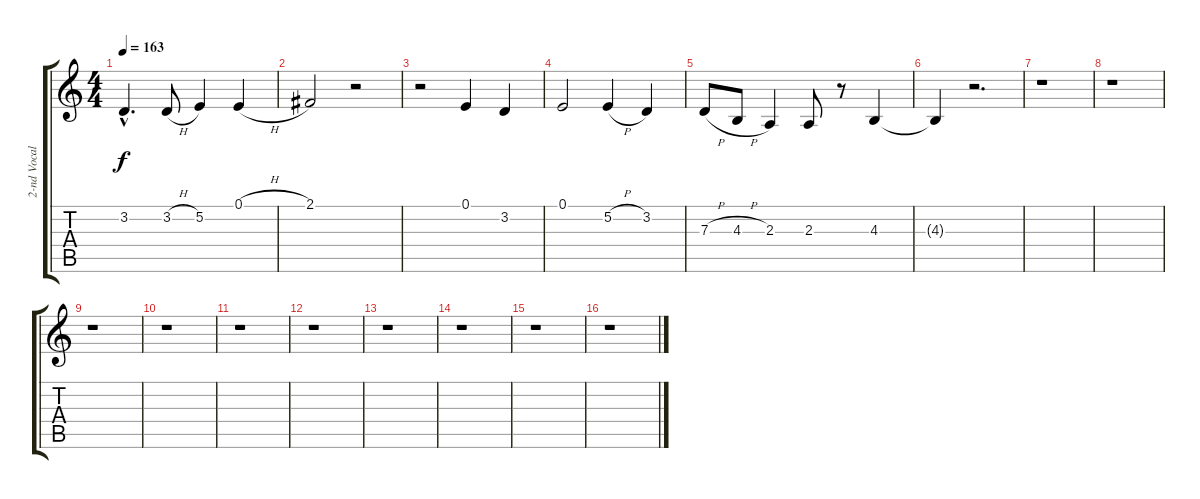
\track ("2-nd Vocal" "2-nd Vocal") {instrument englishhorn}
\staff {score tabs}
\tuning (E4 B3 G3 D3 A2 E2) {hide}
\ts (4 4)
\tempo 163
\clef g2
\ks c
3.2{hac}.4{d dy f} 3.2{h}.8 5.2.4 0.1{h}.4 |
2.1.2 r.2 |
r.2 0.1.4 3.2.4 |
0.1.2 5.2{h}.4 3.2.4 |
7.3{h}.8 4.3{h}.8 2.3.4 2.3.8 r.8 4.3.4 |
4.3{t}.4 r.2{d} |
r.1 |
r.1 |
r.1 |
r.1 |
r.1 |
r.1 |
r.1 |
r.1 |
r.1 |
r.1
